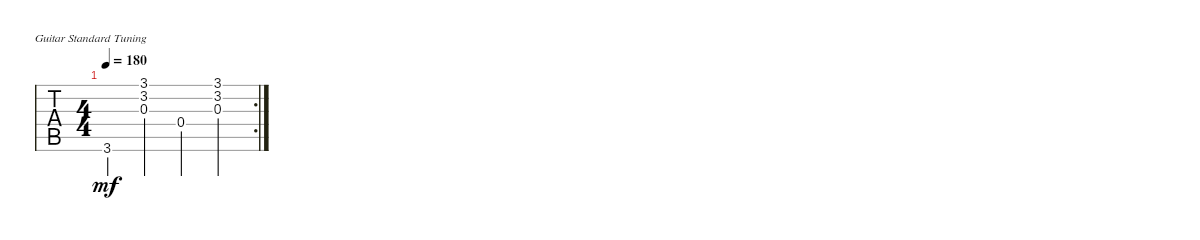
\defaultSystemsLayout 4
\bracketExtendMode groupsimilarinstruments
\singleTrackTrackNamePolicy hidden
\multiTrackTrackNamePolicy hidden
\otherSystemsTrackNameOrientation horizontal
\track ("Backup" "Backup") {instrument acousticguitarsteel}
\staff {tabs}
\tuning (E4 B3 G3 D3 A2 E2)
\rc 2
\ts (4 4)
\tempo 180
\clef g2
\ks g
3.6.4{dy mf} (0.3 3.2 3.1).4 0.4.4 (0.3 3.2 3.1).4
